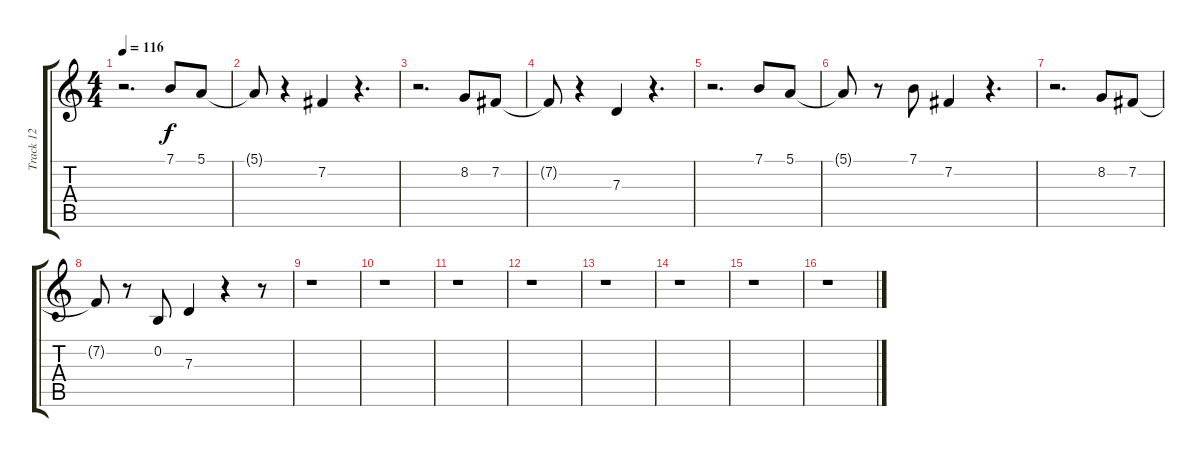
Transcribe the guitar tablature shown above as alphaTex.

\track ("Track 12" "Track 12") {instrument fx8scifi}
\staff {score tabs}
\tuning (E4 B3 G3 D3 A2 E2) {hide}
\ts (4 4)
\tempo 116
\clef g2
\ks c
r.2{d dy f} 7.1.8 5.1.8 |
5.1{t}.8 r.4 7.2.4 r.4{d} |
r.2{d} 8.2.8 7.2.8 |
7.2{t}.8 r.4 7.3.4 r.4{d} |
r.2{d} 7.1.8 5.1.8 |
5.1{t}.8 r.8 7.1.8 7.2.4 r.4{d} |
r.2{d} 8.2.8 7.2.8 |
7.2{t}.8 r.8 0.2.8 7.3.4 r.4 r.8 |
r.1 |
r.1 |
r.1 |
r.1 |
r.1 |
r.1 |
r.1 |
r.1
